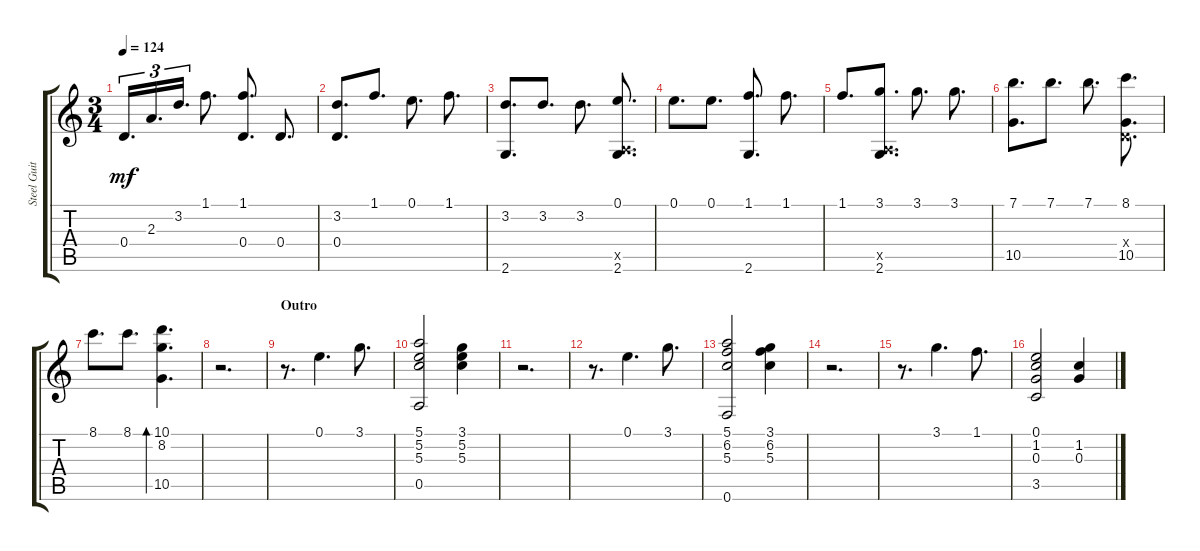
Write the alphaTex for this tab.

\track ("Steel Guitar" "Steel Guit") {instrument acousticguitarsteel}
\staff {score tabs}
\tuning (E4 B3 G3 D3 A2 F2) {hide}
\ts (3 4)
\tempo 124
\clef g2
\ks c
0.4.16{d tu (3 2) dy mf} 2.3.16{d tu (3 2)} 3.2.16{d tu (3 2)} 1.1.8{d} (1.1 0.4).8{d} 0.4.8{d} |
(3.2 0.4).8{d} 1.1.8{d} 0.1.8{d} 1.1.8{d} |
(3.2 2.6).8{d} 3.2.8{d} 3.2.8{d} (0.1 0.5{x} 2.6).8{d} |
0.1.8{d} 0.1.8{d} (1.1 2.6).8{d} 1.1.8{d} |
1.1.8{d} (3.1 0.5{x} 2.6).8{d} 3.1.8{d} 3.1.8{d} |
(7.1 10.5).8{d} 7.1.8{d} 7.1.8{d} (8.1 0.4{x} 10.5).8{d} |
8.1.8{d} 8.1.8{d} (10.1 8.2 10.5).4{d bd 60} |
r.2{d} |
\section ("" "Outro")
r.8{d} 0.1.4{d} 3.1.8{d} |
(5.1 5.2 5.3 0.5).2 (3.1 5.2 5.3).4 |
r.2{d} |
r.8{d} 0.1.4{d} 3.1.8{d} |
(5.1 6.2 5.3 0.6).2 (3.1 6.2 5.3).4 |
r.2{d} |
r.8{d} 3.1.4{d} 1.1.8{d} |
(0.1 1.2 0.3 3.5).2 (1.2 0.3).4
